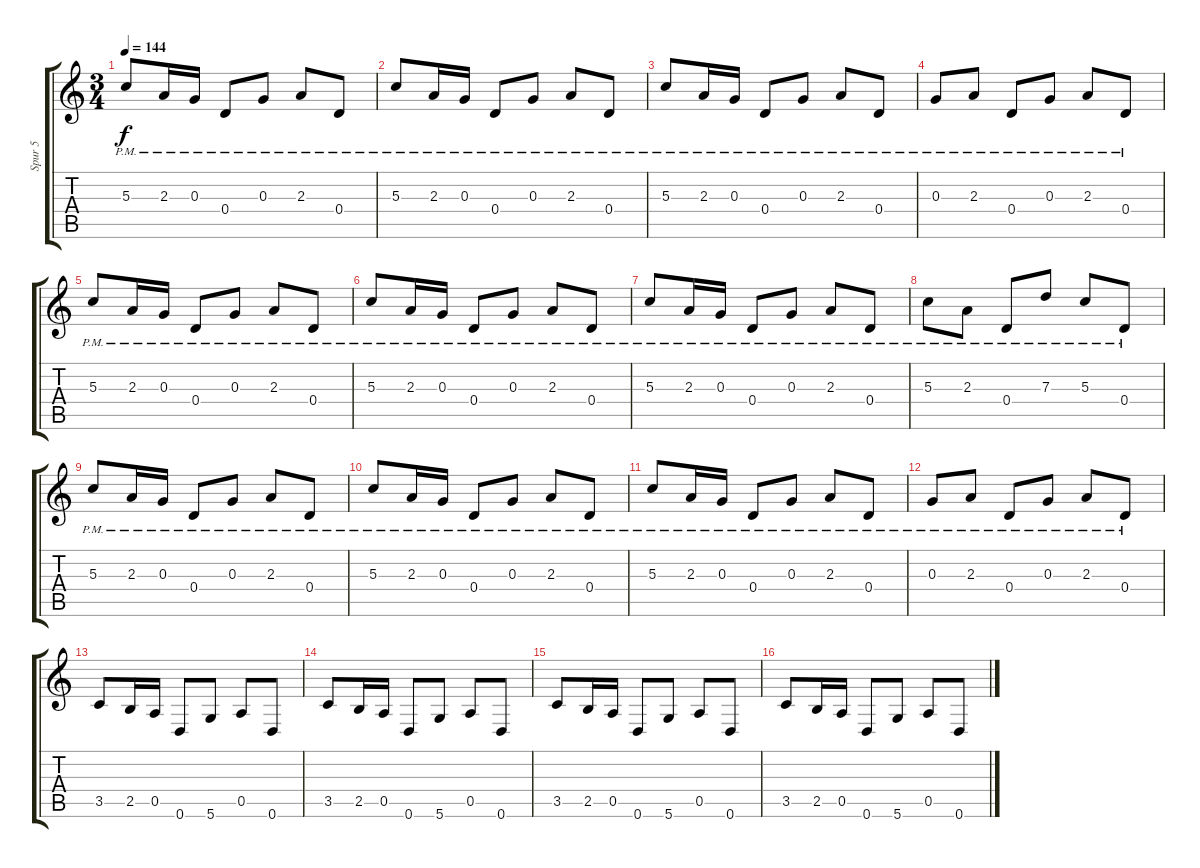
\track ("Spur 5" "Spur 5") {instrument distortionguitar}
\staff {score tabs}
\tuning (E4 B3 G3 D3 A2 D2) {hide}
\ts (3 4)
\tempo 144
\clef g2
\ks c
5.3{pm}.8{dy f} 2.3{pm}.16 0.3{pm}.16 0.4{pm}.8 0.3{pm}.8 2.3{pm}.8 0.4{pm}.8 |
5.3{pm}.8 2.3{pm}.16 0.3{pm}.16 0.4{pm}.8 0.3{pm}.8 2.3{pm}.8 0.4{pm}.8 |
5.3{pm}.8 2.3{pm}.16 0.3{pm}.16 0.4{pm}.8 0.3{pm}.8 2.3{pm}.8 0.4{pm}.8 |
0.3{pm}.8 2.3{pm}.8 0.4{pm}.8 0.3{pm}.8 2.3{pm}.8 0.4{pm}.8 |
5.3{pm}.8 2.3{pm}.16 0.3{pm}.16 0.4{pm}.8 0.3{pm}.8 2.3{pm}.8 0.4{pm}.8 |
5.3{pm}.8 2.3{pm}.16 0.3{pm}.16 0.4{pm}.8 0.3{pm}.8 2.3{pm}.8 0.4{pm}.8 |
5.3{pm}.8 2.3{pm}.16 0.3{pm}.16 0.4{pm}.8 0.3{pm}.8 2.3{pm}.8 0.4{pm}.8 |
5.3{pm}.8 2.3{pm}.8 0.4{pm}.8 7.3{pm}.8 5.3{pm}.8 0.4{pm}.8 |
5.3{pm}.8 2.3{pm}.16 0.3{pm}.16 0.4{pm}.8 0.3{pm}.8 2.3{pm}.8 0.4{pm}.8 |
5.3{pm}.8 2.3{pm}.16 0.3{pm}.16 0.4{pm}.8 0.3{pm}.8 2.3{pm}.8 0.4{pm}.8 |
5.3{pm}.8 2.3{pm}.16 0.3{pm}.16 0.4{pm}.8 0.3{pm}.8 2.3{pm}.8 0.4{pm}.8 |
0.3{pm}.8 2.3{pm}.8 0.4{pm}.8 0.3{pm}.8 2.3{pm}.8 0.4{pm}.8 |
3.5.8{volume 16 instrument distortionguitar} 2.5.16 0.5.16 0.6.8 5.6.8 0.5.8 0.6.8 |
3.5.8 2.5.16 0.5.16 0.6.8 5.6.8 0.5.8 0.6.8 |
3.5.8 2.5.16 0.5.16 0.6.8 5.6.8 0.5.8 0.6.8 |
3.5.8 2.5.16 0.5.16 0.6.8 5.6.8 0.5.8 0.6.8
